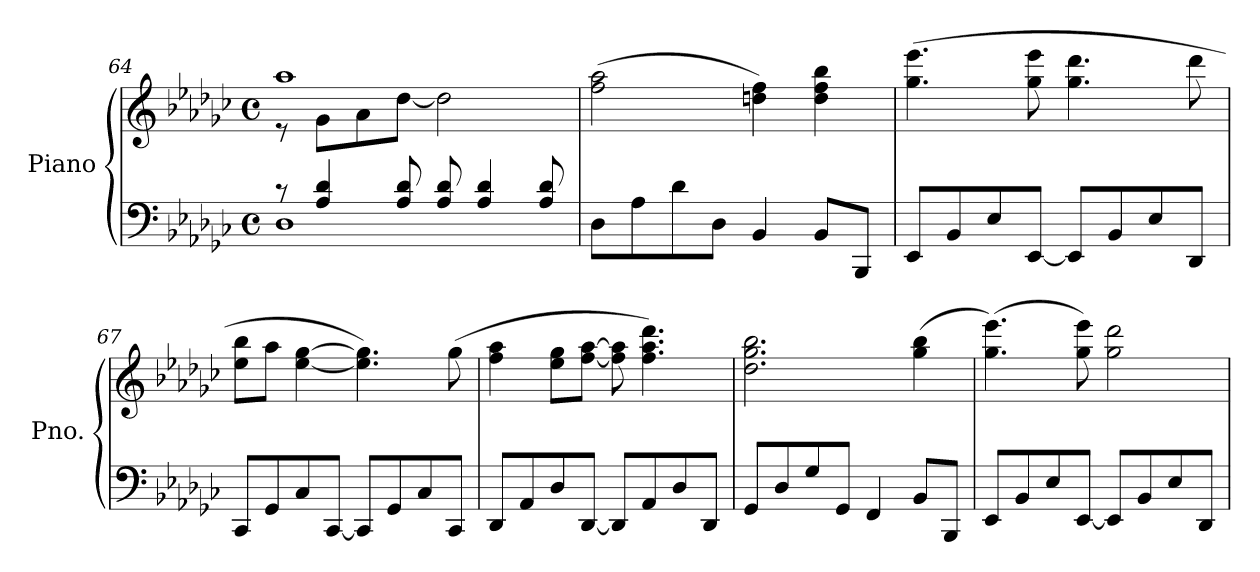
**kern	**kern
*part1	*part1
*staff2	*staff1
*I"Piano	*
*I'Pno.	*
*clefF4	*clefG2
*k[b-e-a-d-g-c-]	*k[b-e-a-d-g-c-]
*M4/4	*M4/4
*met(c)	*met(c)
=64	=64
*^	*^
8r	1D-	1aa-	8r
4A-/ 4d-/	.	.	8g-\L
.	.	.	8a-\
8A-/ 8d-/	.	.	[8dd-\J
8A-/ 8d-/	.	.	2dd-\]
4A-/ 4d-/	.	.	.
8A-/ 8d-/	.	.	.
*v	*v	*	*
*	*v	*v
=65	=65
8D-\L	(2ff\ 2aa-\
8A-\	.
8d-\	.
8D-\J	.
4BB-/	4ddn\ 4ff\)
8BB-/L	4dd\ 4ff\ 4bb-\
8BBB-/J	.
!!LO:LB:g=z
=66	=66
8EE-/L	(4.gg-\ 4.eee-\
8BB-/	.
8E-/	.
[8EE-/J	8gg-\ 8eee-\
8EE-/L]	4.gg-\ 4.ddd-\
8BB-/	.
8E-/	.
8DD-/J	8ddd-\
=67	=67
8CC-/L	8ee-\ 8bb-\L
8GG-/	8aa-\J
8C-/	[4ee-\ [4gg-\
[8CC-/J	.
8CC-/L]	4.ee-\] 4.gg-\])
8GG-/	.
8C-/	.
8CC-/J	(8gg-\
=68	=68
8DD-/L	4ff\ 4aa-\
8AA-/	.
8D-/	8ee-\ 8gg-\L
[8DD-/J	[8ff\ [8aa-\J
8DD-/L]	8ff\] 8aa-\]
8AA-/	4.ff\ 4.aa-\ 4.ddd-\)
8D-/	.
8DD-/J	.
=69	=69
8GG-/L	2.dd-\ 2.gg-\ 2.bb-\
8D-/	.
8G-/	.
8GG-/J	.
4FF/	.
8BB-/L	(4gg-\ 4bb-\
8BBB-/J	.
!!LO:LB:g=z
=70	=70
8EE-/L	(4.gg-\ 4.eee-\)
8BB-/	.
8E-/	.
[8EE-/J	8gg-\ 8eee-\)
8EE-/L]	2gg-\ 2ddd-\
8BB-/	.
8E-/	.
8DD-/J	.
=	=
*-	*-
